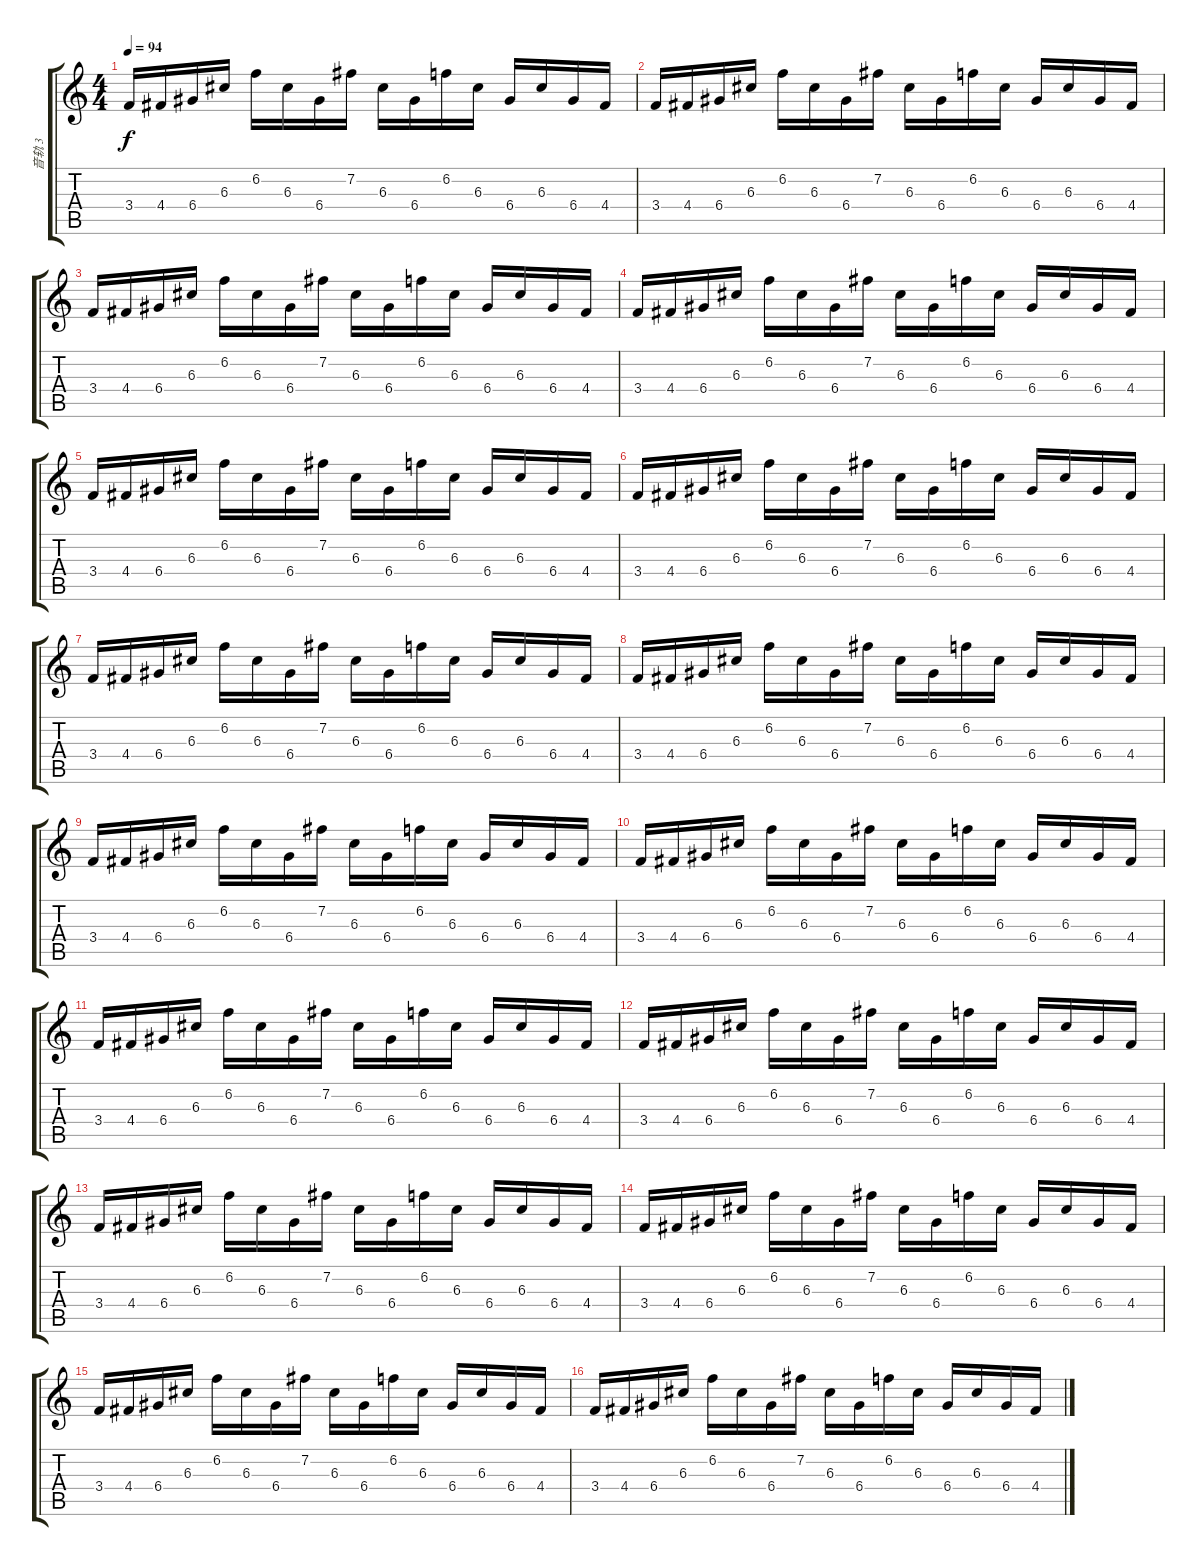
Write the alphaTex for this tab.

\track ("音轨 3" "音轨 3") {instrument acousticguitarnylon}
\staff {score tabs}
\tuning (E4 B3 G3 D3 A2 E2) {hide}
\ts (4 4)
\tempo 94
\clef g2
\ks c
3.4.16{dy f} 4.4.16 6.4.16 6.3.16 6.2.16 6.3.16 6.4.16 7.2.16 6.3.16 6.4.16 6.2.16 6.3.16 6.4.16 6.3.16 6.4.16 4.4.16 |
3.4.16 4.4.16 6.4.16 6.3.16 6.2.16 6.3.16 6.4.16 7.2.16 6.3.16 6.4.16 6.2.16 6.3.16 6.4.16 6.3.16 6.4.16 4.4.16 |
3.4.16 4.4.16 6.4.16 6.3.16 6.2.16 6.3.16 6.4.16 7.2.16 6.3.16 6.4.16 6.2.16 6.3.16 6.4.16 6.3.16 6.4.16 4.4.16 |
3.4.16 4.4.16 6.4.16 6.3.16 6.2.16 6.3.16 6.4.16 7.2.16 6.3.16 6.4.16 6.2.16 6.3.16 6.4.16 6.3.16 6.4.16 4.4.16 |
3.4.16 4.4.16 6.4.16 6.3.16 6.2.16 6.3.16 6.4.16 7.2.16 6.3.16 6.4.16 6.2.16 6.3.16 6.4.16 6.3.16 6.4.16 4.4.16 |
3.4.16 4.4.16 6.4.16 6.3.16 6.2.16 6.3.16 6.4.16 7.2.16 6.3.16 6.4.16 6.2.16 6.3.16 6.4.16 6.3.16 6.4.16 4.4.16 |
3.4.16 4.4.16 6.4.16 6.3.16 6.2.16 6.3.16 6.4.16 7.2.16 6.3.16 6.4.16 6.2.16 6.3.16 6.4.16 6.3.16 6.4.16 4.4.16 |
3.4.16 4.4.16 6.4.16 6.3.16 6.2.16 6.3.16 6.4.16 7.2.16 6.3.16 6.4.16 6.2.16 6.3.16 6.4.16 6.3.16 6.4.16 4.4.16 |
3.4.16 4.4.16 6.4.16 6.3.16 6.2.16 6.3.16 6.4.16 7.2.16 6.3.16 6.4.16 6.2.16 6.3.16 6.4.16 6.3.16 6.4.16 4.4.16 |
3.4.16 4.4.16 6.4.16 6.3.16 6.2.16 6.3.16 6.4.16 7.2.16 6.3.16 6.4.16 6.2.16 6.3.16 6.4.16 6.3.16 6.4.16 4.4.16 |
3.4.16 4.4.16 6.4.16 6.3.16 6.2.16 6.3.16 6.4.16 7.2.16 6.3.16 6.4.16 6.2.16 6.3.16 6.4.16 6.3.16 6.4.16 4.4.16 |
3.4.16 4.4.16 6.4.16 6.3.16 6.2.16 6.3.16 6.4.16 7.2.16 6.3.16 6.4.16 6.2.16 6.3.16 6.4.16 6.3.16 6.4.16 4.4.16 |
3.4.16 4.4.16 6.4.16 6.3.16 6.2.16 6.3.16 6.4.16 7.2.16 6.3.16 6.4.16 6.2.16 6.3.16 6.4.16 6.3.16 6.4.16 4.4.16 |
3.4.16 4.4.16 6.4.16 6.3.16 6.2.16 6.3.16 6.4.16 7.2.16 6.3.16 6.4.16 6.2.16 6.3.16 6.4.16 6.3.16 6.4.16 4.4.16 |
3.4.16 4.4.16 6.4.16 6.3.16 6.2.16 6.3.16 6.4.16 7.2.16 6.3.16 6.4.16 6.2.16 6.3.16 6.4.16 6.3.16 6.4.16 4.4.16 |
3.4.16 4.4.16 6.4.16 6.3.16 6.2.16 6.3.16 6.4.16 7.2.16 6.3.16 6.4.16 6.2.16 6.3.16 6.4.16 6.3.16 6.4.16 4.4.16
